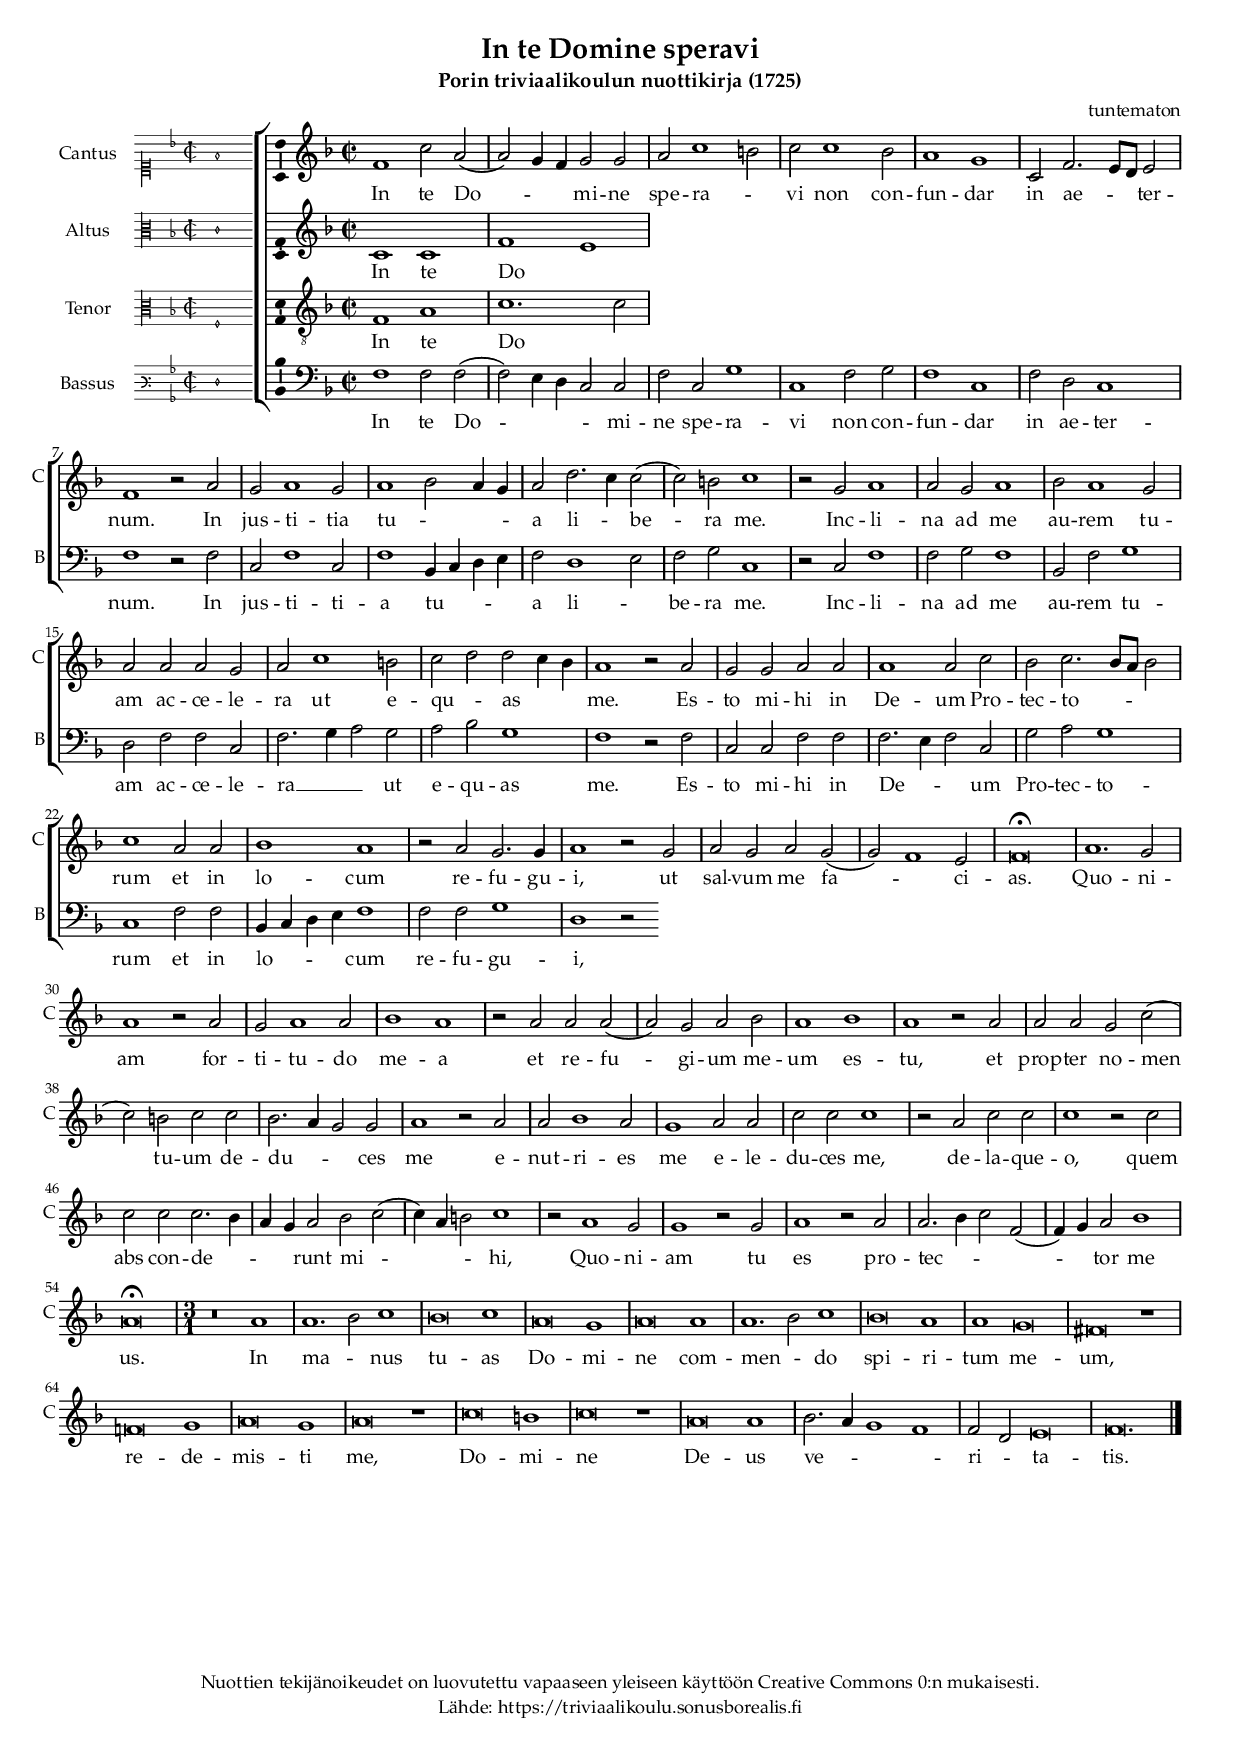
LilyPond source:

\version "2.20.0"
\include "suomi.ly"

#(set-global-staff-size 16)

global = {
%  \numericTimeSignature
  \time 2/2
  \set Timing.measureLength = #(ly:make-moment 4/2)
%  \autoBeamOff
  \key f \major
  \set Staff.midiInstrument = #"voice oohs"
}


SopranoMusic = \relative c' {
	\set Staff.instrumentName = #"Cantus"
	\set Staff.shortInstrumentName = "C"

	\incipit { \clef "mensural-c1" \key f \major \time 2/2 f'1 }

	f1 c'2 a( | a) g4 f g2 g | a c1 h2 |
	c2 c1 b2 | a1 g | c,2 f2. e8 d e2 |
	f1 r2 a | g a1 g2 | a1 b2 a4 g | a2 d2. c4 c2( |
% p2
	c) h c1 | r2 g a1 | a2 g a1 | b2 a1 g2 |
	a a a g | a c1 h2 | c d d c4 b | a1 r2 a |
	g g a a | a1 a2 c | b c2. b8 a b2 | c1 a2 a |
% p3
	b1 a | r2 a g2. g4 | a1 r2 g | a g a g( | 
	g) f1 e2 | f\breve\fermata |
	a1. g2 | a1 r2 a | g a1 a2 |
	b1 a | r2 a a a( | a) g a b | a1 b |
% p4
	a1 r2 a | a a g c( | c) h c c b2. a4 g2 g |
	a1 r2 a2 | a b1 a2 | g1 a2 a | c c c1 |
	r2 a c c | c1 r2 c | c c c2. b4 | a g a2 b c ( |
% p5
	c4) a h2 c1 | r2 a1 g2 | g1 r2 g2 | a1 r2 a |
	a2. b4 c2 f,( | f4) g a2 b1 | a\breve\fermata |
	\time 3/1
	r\breve a1 | a1. b2 c1 | b\breve c1 |
	a\breve g1 | a\breve a1 | a1. b2 c1 |
% p6
	b\breve a1 | a g\breve | fis\breve r1 | 
	f!\breve g1 | a\breve g1 | a\breve r1 |
	c\breve h1 | c\breve r1 | a\breve a1 | b2. a4 g1 f |
	f2 d e\breve | f\breve. \bar "|."
}

stanzaOneLyrics = \lyricmode {
	In te Do -- _ _ mi -- ne spe -- ra -- _ vi
	non con -- fun -- dar in ae -- _ _ ter -- num.
	In jus -- ti -- tia tu -- _ _ _ a li -- _ be -- ra me.
	Inc -- li -- na ad me au -- rem tu -- am ac -- ce -- le -- ra
	ut  e -- qu -- _ as _ _ me. Es -- to mi -- hi in De -- um
	Pro -- tec -- to -- _ _ _ rum et in lo -- cum 
	re -- fu -- gu -- i, 
	ut sal -- vum me fa -- _ ci -- as.

	Quo -- ni -- am for -- ti -- tu -- do me -- a
	et re -- fu -- gi -- um me -- um es -- tu,
	et prop -- ter no -- men tu -- um
	de -- du -- _ _ ces me 
	e -- nut -- ri -- es me e -- le -- du -- ces me,
	de -- la -- que -- o, quem abs con -- de -- -- _ _ _ runt
	mi -- _ _ _ hi,
	Quo -- ni -- am tu es pro -- tec -- _ _ _ _ tor me us.

	In ma -- _ nus tu -- as Do -- mi -- ne 
	com -- men -- _ do spi -- ri -- tum me -- um,
	re -- de -- mis -- ti me,
	Do -- mi -- ne De -- us ve -- _ _ _ ri -- _ ta -- tis.
}

AltoMusic = \relative c' {
	\set Staff.instrumentName = #"Altus"
	\set Staff.shortInstrumentName = "A"

	\incipit { \clef "mensural-c3" \key f \major \time 2/2 c'1 }

	c1 c | f e |
%  \time 4/2
%  \once \override Staff.TimeSignature.break-visibility = ##(#t #f #t)
%  d\breve\fermata
}

TenoreMusic = \relative c {
	\set Staff.instrumentName = #"Tenor"
	\set Staff.shortInstrumentName = "T"

	\incipit { \clef "mensural-c3" \key f \major \time 2/2 f1 }

	\clef "treble_8"
	f1 a | c1. c2 |
%  \time 4/2
%  \once \override Staff.TimeSignature.break-visibility = ##(#t #f #t)
%  g\breve\fermata
}

BassMusic = \relative c {
	\set Staff.instrumentName = #"Bassus"
	\set Staff.shortInstrumentName = "B"

  \incipit {
    \clef "mensural-f"
    \set Staff.middleCClefPosition = #4
    \set Staff.middleCPosition = #4
    \set Staff.clefPosition = #0
    \override Staff.KeySignature.flat-positions = #'((-5 . 5))
    \key f \major
    \time 2/2
    f1
  }

	\clef bass
	f1 f2 f( | f) e4 d c2 c | f c g'1 |
	c, f2 g | f1 c | f2 d c1 |
	f1 r2 f | c f1 c2 | f1 b,4 c d e | f2 d1 e2 |
% p2
	f g c,1 | r2 c f1 | f2 g f1 | b,2 f' g1 |
	d2 f f c | f2. g4 a2 g | a b g1 | f r2 f |
	c c f f | f2. e4 f2 c | g' a g1 | c, f2 f |
% p3
	b,4 c d e f1 | f2 f g1 | d r2 
%  \time 4/2
%  \once \override Staff.TimeSignature.break-visibility = ##(#t #f #t)
%  g,\breve\fermata
}

stanzaOneLyricsBass = \lyricmode {
	In te Do -- _ _ _ mi -- ne spe -- ra -- vi
	non con -- fun -- dar in ae -- ter -- num.
	In jus -- ti -- ti -- a tu -- _ _ _ a li -- _ be -- ra me.
	Inc -- li -- na ad me au -- rem tu -- am ac -- ce -- le -- ra __ _ _
	ut  e -- qu -- as me. Es -- to mi -- hi in De -- _ _ um
	Pro -- tec -- to -- rum et in lo -- _ _ _ cum 
	re -- fu -- gu -- i, 
	ut sal -- vum me fa -- _ _ ci -- as.

	Quo -- ni -- am for -- ti -- tu -- do me -- a
	et re -- fu -- gi -- um me -- um es -- tu,
	et prop -- ter no -- men tu -- um
	de -- du -- _ _ ces me 
	e -- nut -- ri -- es me e -- le -- du -- ces me,
	de -- la -- que -- o, quem abs con -- de -- -- _ _ _ runt
	mi -- _ _ _ hi,
	Quo -- ni -- am tu es pro -- tec -- _ _ _ _ tor me us.

	In ma -- _ nus tu -- as Do -- mi -- ne 
	com -- men -- _ do spi -- ri -- tum me -- um,
	re -- de -- mis -- ti me,
	Do -- mi -- ne De -- us ve -- _ _ _ ri -- _ ta -- tis.
}


\include "in-te-domine-speravi.header.ily"


\score {
  \new ChoirStaff <<
    \new Staff <<
      \new Voice = "Soprano" {
		    \global
        \SopranoMusic
      }
     \new Lyrics \lyricsto "Soprano" {
       \stanzaOneLyrics
     }
    >>
    \new Staff <<
      \new Voice = "Alto" {
        \global
        \AltoMusic
      }
     \new Lyrics \lyricsto "Alto" {
       \stanzaOneLyrics
     }
    >>
    \new Staff <<
      \new Voice = "Tenore" {
        \global
        \TenoreMusic
      }
      \new Lyrics \lyricsto "Tenore" {
       \stanzaOneLyrics
      }
    >>
    \new Staff <<
      \new Voice = "Bass" {
        \global
        \BassMusic
      }
      \new Lyrics \lyricsto "Bass" {
       \stanzaOneLyricsBass
      }
    >>
  >>
  \midi {
    \tempo 4 = 160
  }
  \layout {
    \context {
      \Voice
      \consists "Ambitus_engraver"
    }
    indent = 3.5\cm
    incipit-width = 2\cm
    \context {
     \Staff \RemoveEmptyStaves
   }
    \context {
     \Score
     \override VerticalAxisGroup.remove-first = ##t
    }
  }
}
